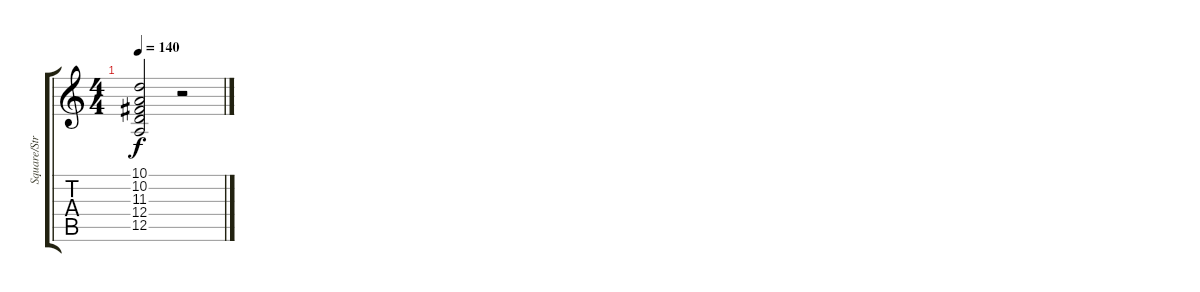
\track ("Square/Strings" "Square/Str") {instrument stringensemble1}
\staff {score tabs}
\tuning (E4 B3 G3 D3 A2 E2) {hide}
\ts (4 4)
\tempo 140
\clef g2
\ks c
(10.1{t} 10.2{t} 11.3{t} 12.4{t} 12.5{t}).2{dy f} r.2
